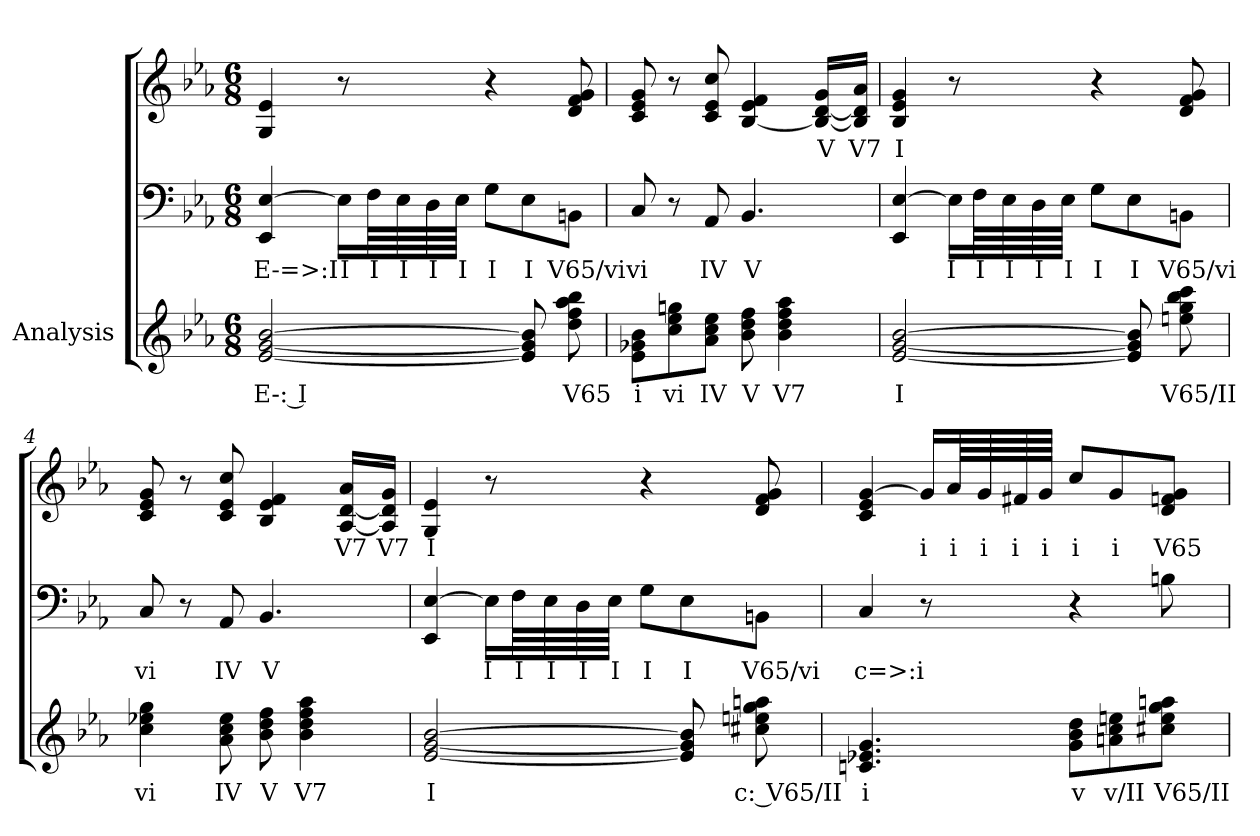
**kern	**text	**kern	**text	**kern	**text
*part3	*part3	*part2	*part2	*part1	*part1
*staff3	*staff3	*staff2	*staff2	*staff1	*staff1
*I"Analysis	*	*	*	*	*
*	*	*clefF4	*	*clefG2	*
*k[b-e-a-]	*	*k[b-e-a-]	*	*k[b-e-a-]	*
*M6/8	*	*M6/8	*	*M6/8	*
=1	=1	=1	=1	=1	=1
[2e- [2g [2b-	E-: I	4EE- [4E-	E-=>:I	4G 4e-	.
.	.	16E-LL]	I	8r	.
.	.	64FLL	I	.	.
.	.	64E-	I	.	.
.	.	64D	I	.	.
.	.	64E-JJJJ	I	.	.
.	.	8GL	I	4r	.
8e-] 8g] 8b-]	.	8E-	I	.	.
8dd 8ff 8aa- 8bb-	V65	8BBnJ	V65/vi	8d 8f 8g	.
=2	=2	=2	=2	=2	=2
8e- 8g-X 8b-L	i	8C	vi	8c 8e- 8g	.
8cc 8ee- 8ggn	vi	8r	.	8r	.
8a- 8cc 8ee-J	IV	8AA-	IV	8c 8e- 8cc	.
8b- 8dd 8ff	V	4.BB-	V	4e- 4f [4B-	.
4b- 4dd 4ff 4aa-	V7	.	.	.	.
.	.	.	.	16g [16d 16B-_LL	V
.	.	.	.	16a- 16d] 16B-]JJ	V7
=3	=3	=3	=3	=3	=3
[2e- [2g [2b-	I	4EE- [4E-	.	4B- 4e- 4g	I
.	.	16E-LL]	I	8r	.
.	.	64FLL	I	.	.
.	.	64E-	I	.	.
.	.	64D	I	.	.
.	.	64E-JJJJ	I	.	.
.	.	8GL	I	4r	.
8e-] 8g] 8b-]	.	8E-	I	.	.
8een 8gg 8bb- 8ccc	V65/II	8BBnJ	V65/vi	8d 8f 8g	.
=4	=4	=4	=4	=4	=4
4cc 4ee-X 4gg	vi	8C	vi	8c 8e- 8g	.
.	.	8r	.	8r	.
8a- 8cc 8ee-	IV	8AA-	IV	8c 8e- 8cc	.
8b- 8dd 8ff	V	4.BB-	V	4f 4B- 4e-	.
4b- 4dd 4ff 4aa-	V7	.	.	.	.
.	.	.	.	16a- [16A- [16dLL	V7
.	.	.	.	16g 16A-] 16d]JJ	V7
=5	=5	=5	=5	=5	=5
[2e- [2g [2b-	I	4EE- [4E-	.	4G 4e-	I
.	.	16E-LL]	I	8r	.
.	.	64FLL	I	.	.
.	.	64E-	I	.	.
.	.	64D	I	.	.
.	.	64E-JJJJ	I	.	.
.	.	8GL	I	4r	.
8e-] 8g] 8b-]	.	8E-	I	.	.
8cc#X 8een 8gg 8aan	c: V65/II	8BBnJ	V65/vi	8d 8f 8g	.
=6	=6	=6	=6	=6	=6
4.cn 4.e-X 4.g	i	4C	c=>:i	4c 4e- [4g	.
.	.	8r	.	16gLL]	i
.	.	.	.	64a-LL	i
.	.	.	.	64g	i
.	.	.	.	64f#X	i
.	.	.	.	64gJJJJ	i
8g 8b- 8ddL	v	4r	.	8ccL	i
8an 8cc 8een	v/II	.	.	8g	i
8cc#X 8ee 8gg 8aanJ	V65/II	8Bn	.	8d 8fn 8gJ	V65
=	=	=	=	=	=
*-	*-	*-	*-	*-	*-
